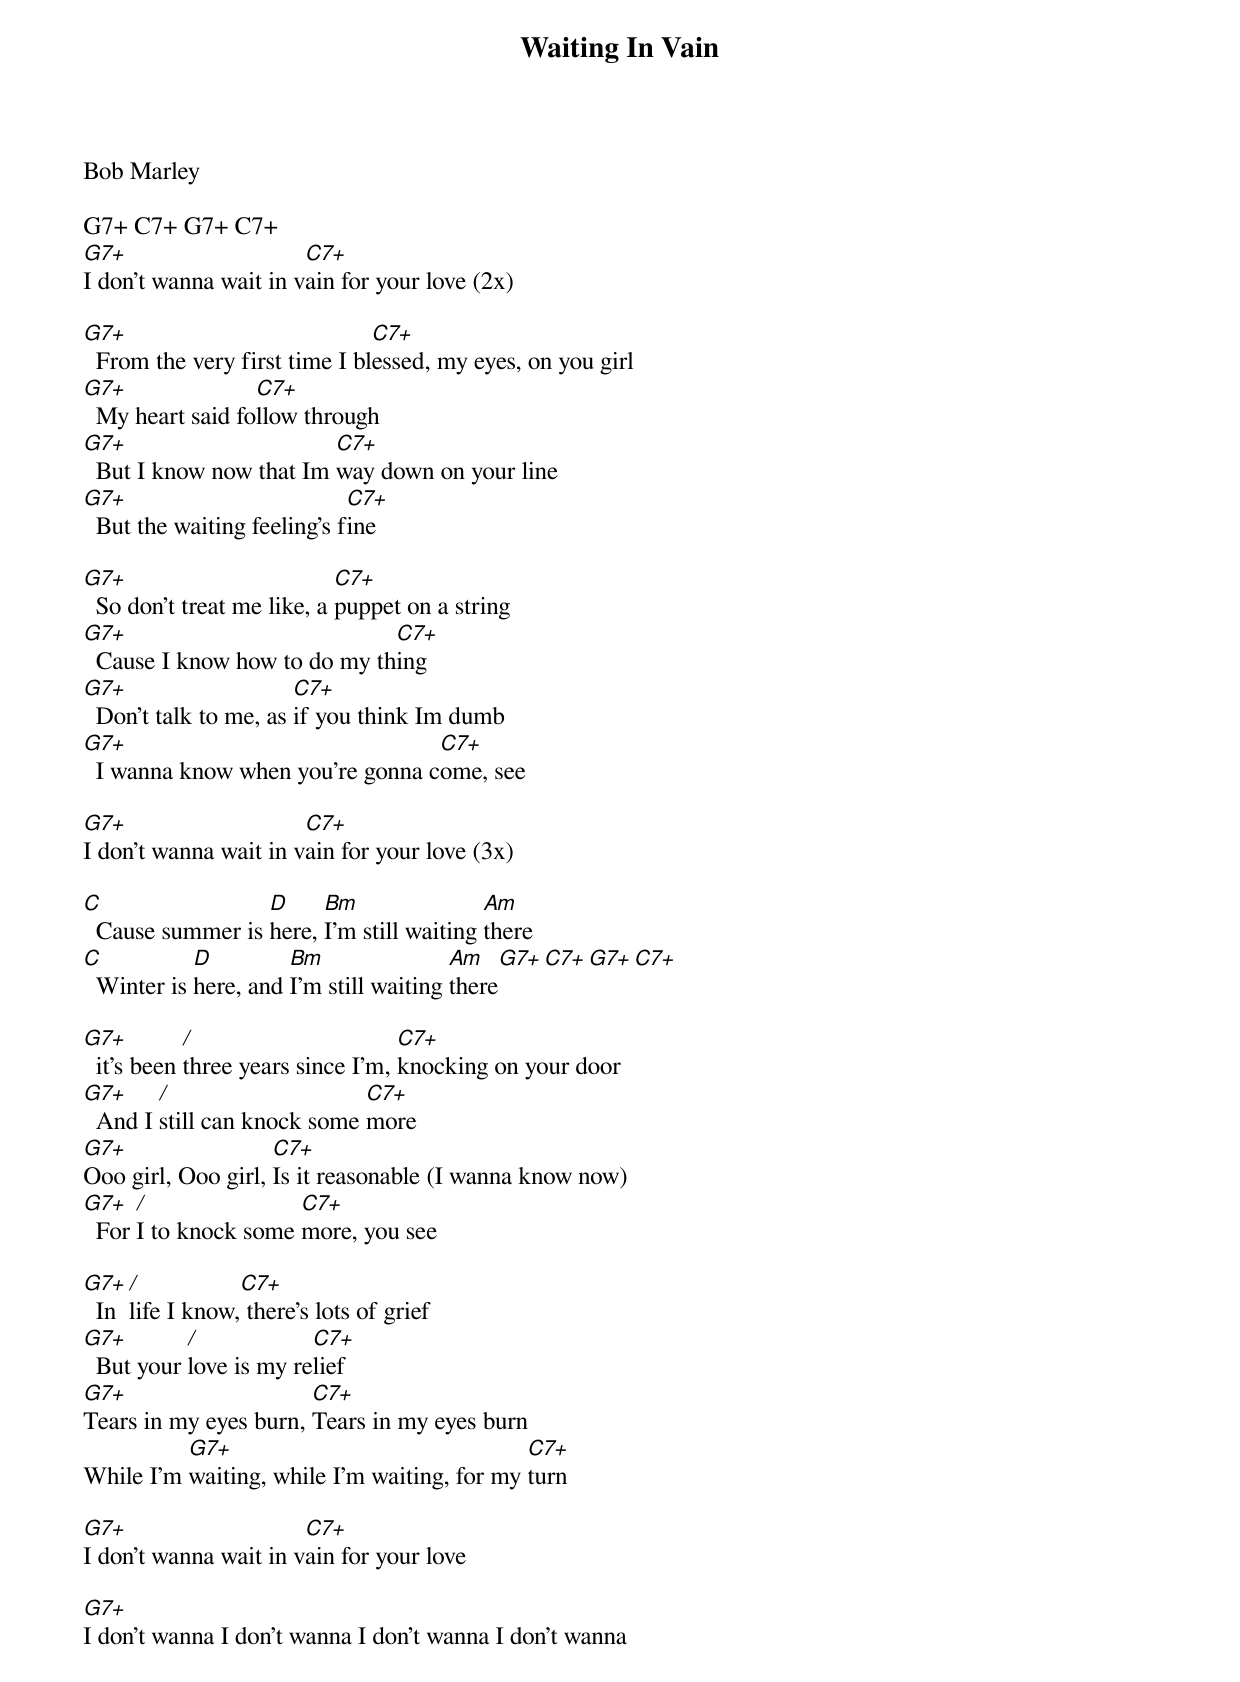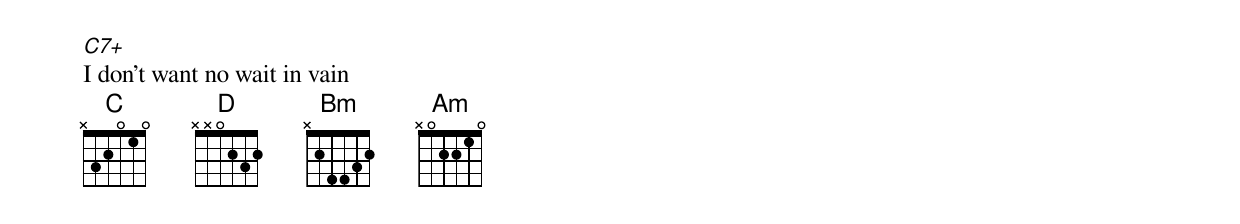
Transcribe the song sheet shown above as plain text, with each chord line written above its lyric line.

Waiting In Vain
Bob Marley

G7+ C7+ G7+ C7+
G7+                    C7+
I don't wanna wait in vain for your love (2x)

G7+                            C7+
  From the very first time I blessed, my eyes, on you girl
G7+               C7+
  My heart said follow through
G7+                      C7+
  But I know now that Im way down on your line
G7+                          C7+
  But the waiting feeling's fine

G7+                         C7+
  So don't treat me like, a puppet on a string
G7+                           C7+
  Cause I know how to do my thing
G7+                    C7+
  Don't talk to me, as if you think Im dumb
G7+                               C7+
  I wanna know when you're gonna come, see

G7+                    C7+
I don't wanna wait in vain for your love (3x)

C                 D     Bm                Am
  Cause summer is here, I'm still waiting there
C           D         Bm                Am      G7+ C7+ G7+ C7+
  Winter is here, and I'm still waiting there

G7+         /                      C7+
  it's been three years since I'm, knocking on your door
G7+     /                    C7+
  And I still can knock some more
G7+                 C7+
Ooo girl, Ooo girl, Is it reasonable (I wanna know now)
G7+   /               C7+
  For I to knock some more, you see

G7+  /           C7+
  In life I know, there's lots of grief
G7+        /            C7+
  But your love is my relief
G7+                    C7+
Tears in my eyes burn, Tears in my eyes burn
          G7+                                C7+
While I'm waiting, while I'm waiting, for my turn

G7+                    C7+
I don't wanna wait in vain for your love

G7+
I don't wanna I don't wanna I don't wanna I don't wanna
C7+
I don't want no wait in vain
